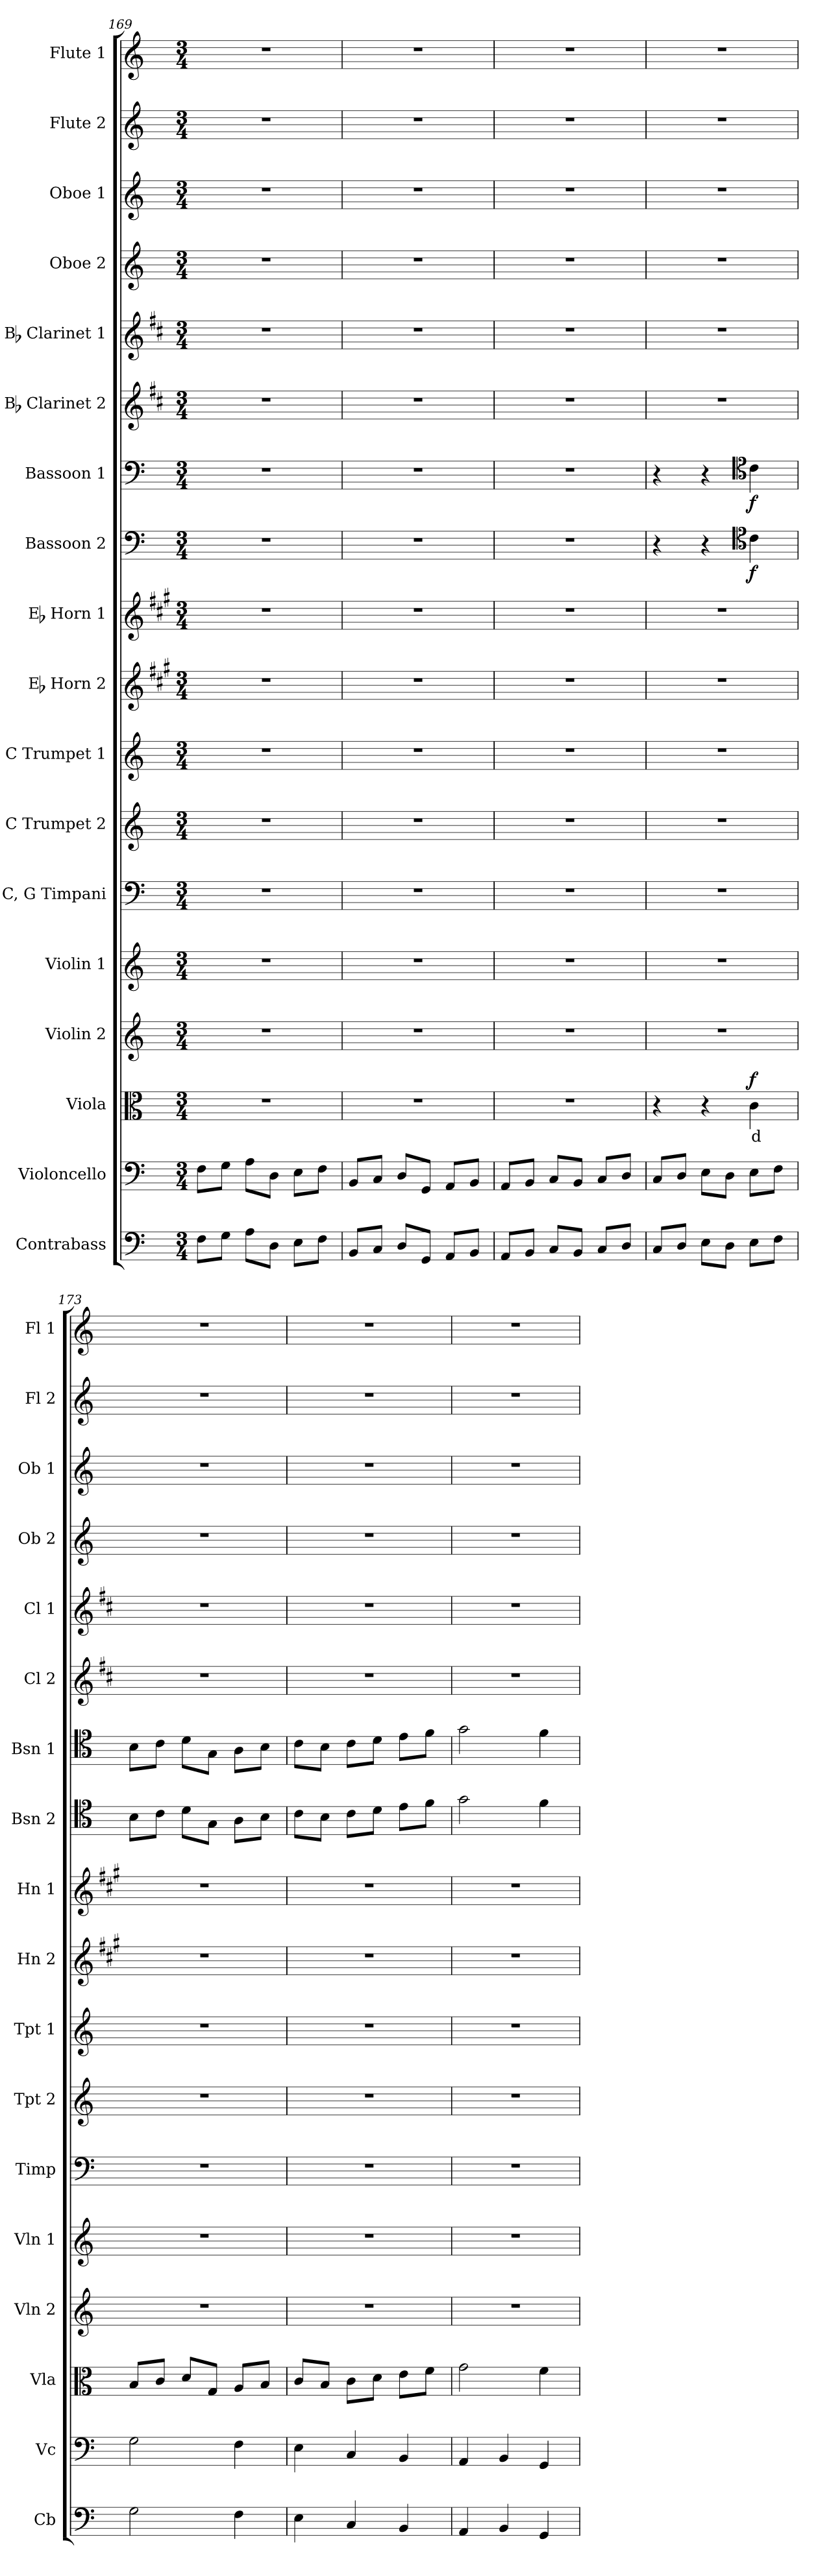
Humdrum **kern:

**kern	**kern	**kern	**text	**dynam	**kern	**kern	**kern	**kern	**kern	**kern	**kern	**kern	**dynam	**kern	**dynam	**kern	**kern	**kern	**kern	**kern	**kern
*part18	*part17	*part16	*part16	*part16	*part15	*part14	*part13	*part12	*part11	*part10	*part9	*part8	*part8	*part7	*part7	*part6	*part5	*part4	*part3	*part2	*part1
*staff18	*staff17	*staff16	*staff16	*staff16	*staff15	*staff14	*staff13	*staff12	*staff11	*staff10	*staff9	*staff8	*staff8	*staff7	*staff7	*staff6	*staff5	*staff4	*staff3	*staff2	*staff1
*I"Contrabass	*I"Violoncello	*I"Viola	*	*	*I"Violin 2	*I"Violin 1	*I"C, G Timpani	*I"C Trumpet 2	*I"C Trumpet 1	*I"Eb Horn 2	*I"Eb Horn 1	*I"Bassoon 2	*	*I"Bassoon 1	*	*I"Bb Clarinet 2	*I"Bb Clarinet 1	*I"Oboe 2	*I"Oboe 1	*I"Flute 2	*I"Flute 1
*I'Cb	*I'Vc	*I'Vla	*	*	*I'Vln 2	*I'Vln 1	*I'Timp	*I'Tpt 2	*I'Tpt 1	*I'Hn 2	*I'Hn 1	*I'Bsn 2	*	*I'Bsn 1	*	*I'Cl 2	*I'Cl 1	*I'Ob 2	*I'Ob 1	*I'Fl 2	*I'Fl 1
*clefF4	*clefF4	*clefC3	*	*	*clefG2	*clefG2	*clefF4	*clefG2	*clefG2	*clefG2	*clefG2	*clefF4	*	*clefF4	*	*clefG2	*clefG2	*clefG2	*clefG2	*clefG2	*clefG2
*ITrd7c12	*	*	*	*	*	*	*	*	*	*ITrd5c9	*ITrd5c9	*	*	*	*	*ITrd1c2	*ITrd1c2	*	*	*	*
*k[]	*k[]	*k[]	*	*	*k[]	*k[]	*k[]	*k[]	*k[]	*k[]	*k[]	*k[]	*	*k[]	*	*k[]	*k[]	*k[]	*k[]	*k[]	*k[]
*M3/4	*M3/4	*M3/4	*	*	*M3/4	*M3/4	*M3/4	*M3/4	*M3/4	*M3/4	*M3/4	*M3/4	*	*M3/4	*	*M3/4	*M3/4	*M3/4	*M3/4	*M3/4	*M3/4
=169	=169	=169	=169	=169	=169	=169	=169	=169	=169	=169	=169	=169	=169	=169	=169	=169	=169	=169	=169	=169	=169
8FF\L	8F\L	2.r	.	.	2.r	2.r	2.r	2.r	2.r	2.r	2.r	2.r	.	2.r	.	2.r	2.r	2.r	2.r	2.r	2.r
8GG\J	8G\J	.	.	.	.	.	.	.	.	.	.	.	.	.	.	.	.	.	.	.	.
8AA\L	8A\L	.	.	.	.	.	.	.	.	.	.	.	.	.	.	.	.	.	.	.	.
8DD\J	8D\J	.	.	.	.	.	.	.	.	.	.	.	.	.	.	.	.	.	.	.	.
8EE\L	8E\L	.	.	.	.	.	.	.	.	.	.	.	.	.	.	.	.	.	.	.	.
8FF\J	8F\J	.	.	.	.	.	.	.	.	.	.	.	.	.	.	.	.	.	.	.	.
=170	=170	=170	=170	=170	=170	=170	=170	=170	=170	=170	=170	=170	=170	=170	=170	=170	=170	=170	=170	=170	=170
8BBB/L	8BB/L	2.r	.	.	2.r	2.r	2.r	2.r	2.r	2.r	2.r	2.r	.	2.r	.	2.r	2.r	2.r	2.r	2.r	2.r
8CC/J	8C/J	.	.	.	.	.	.	.	.	.	.	.	.	.	.	.	.	.	.	.	.
8DD/L	8D/L	.	.	.	.	.	.	.	.	.	.	.	.	.	.	.	.	.	.	.	.
8GGG/J	8GG/J	.	.	.	.	.	.	.	.	.	.	.	.	.	.	.	.	.	.	.	.
8AAA/L	8AA/L	.	.	.	.	.	.	.	.	.	.	.	.	.	.	.	.	.	.	.	.
8BBB/J	8BB/J	.	.	.	.	.	.	.	.	.	.	.	.	.	.	.	.	.	.	.	.
=171	=171	=171	=171	=171	=171	=171	=171	=171	=171	=171	=171	=171	=171	=171	=171	=171	=171	=171	=171	=171	=171
8AAA/L	8AA/L	2.r	.	.	2.r	2.r	2.r	2.r	2.r	2.r	2.r	2.r	.	2.r	.	2.r	2.r	2.r	2.r	2.r	2.r
8BBB/J	8BB/J	.	.	.	.	.	.	.	.	.	.	.	.	.	.	.	.	.	.	.	.
8CC/L	8C/L	.	.	.	.	.	.	.	.	.	.	.	.	.	.	.	.	.	.	.	.
8BBB/J	8BB/J	.	.	.	.	.	.	.	.	.	.	.	.	.	.	.	.	.	.	.	.
8CC/L	8C/L	.	.	.	.	.	.	.	.	.	.	.	.	.	.	.	.	.	.	.	.
8DD/J	8D/J	.	.	.	.	.	.	.	.	.	.	.	.	.	.	.	.	.	.	.	.
=172	=172	=172	=172	=172	=172	=172	=172	=172	=172	=172	=172	=172	=172	=172	=172	=172	=172	=172	=172	=172	=172
8CC/L	8C/L	4r	.	.	2.r	2.r	2.r	2.r	2.r	2.r	2.r	4r	.	4r	.	2.r	2.r	2.r	2.r	2.r	2.r
8DD/J	8D/J	.	.	.	.	.	.	.	.	.	.	.	.	.	.	.	.	.	.	.	.
8EE\L	8E\L	4r	.	.	.	.	.	.	.	.	.	4r	.	4r	.	.	.	.	.	.	.
8DD\J	8D\J	.	.	.	.	.	.	.	.	.	.	.	.	.	.	.	.	.	.	.	.
*	*	*	*	*	*	*	*	*	*	*	*	*clefC4	*	*clefC4	*	*	*	*	*	*	*
!	!	!	!LO:LY:b:color=#FF0000	!LO:DY:b	!	!	!	!	!	!	!	!	!LO:DY:b	!	!LO:DY:b	!	!	!	!	!	!
8EE\L	8E\L	4c\	d	f	.	.	.	.	.	.	.	4c\	f	4c\	f	.	.	.	.	.	.
8FF\J	8F\J	.	.	.	.	.	.	.	.	.	.	.	.	.	.	.	.	.	.	.	.
!!LO:PB:g=z
=173	=173	=173	=173	=173	=173	=173	=173	=173	=173	=173	=173	=173	=173	=173	=173	=173	=173	=173	=173	=173	=173
2GG\	2G\	8B/L	.	.	2.r	2.r	2.r	2.r	2.r	2.r	2.r	8B\L	.	8B\L	.	2.r	2.r	2.r	2.r	2.r	2.r
.	.	8c/J	.	.	.	.	.	.	.	.	.	8c\J	.	8c\J	.	.	.	.	.	.	.
.	.	8d/L	.	.	.	.	.	.	.	.	.	8d\L	.	8d\L	.	.	.	.	.	.	.
.	.	8G/J	.	.	.	.	.	.	.	.	.	8G\J	.	8G\J	.	.	.	.	.	.	.
4FF\	4F\	8A/L	.	.	.	.	.	.	.	.	.	8A\L	.	8A\L	.	.	.	.	.	.	.
.	.	8B/J	.	.	.	.	.	.	.	.	.	8B\J	.	8B\J	.	.	.	.	.	.	.
=174	=174	=174	=174	=174	=174	=174	=174	=174	=174	=174	=174	=174	=174	=174	=174	=174	=174	=174	=174	=174	=174
4EE\	4E\	8c/L	.	.	2.r	2.r	2.r	2.r	2.r	2.r	2.r	8c\L	.	8c\L	.	2.r	2.r	2.r	2.r	2.r	2.r
.	.	8B/J	.	.	.	.	.	.	.	.	.	8B\J	.	8B\J	.	.	.	.	.	.	.
4CC/	4C/	8c\L	.	.	.	.	.	.	.	.	.	8c\L	.	8c\L	.	.	.	.	.	.	.
.	.	8d\J	.	.	.	.	.	.	.	.	.	8d\J	.	8d\J	.	.	.	.	.	.	.
4BBB/	4BB/	8e\L	.	.	.	.	.	.	.	.	.	8e\L	.	8e\L	.	.	.	.	.	.	.
.	.	8f\J	.	.	.	.	.	.	.	.	.	8f\J	.	8f\J	.	.	.	.	.	.	.
=175	=175	=175	=175	=175	=175	=175	=175	=175	=175	=175	=175	=175	=175	=175	=175	=175	=175	=175	=175	=175	=175
4AAA/	4AA/	2g\	.	.	2.r	2.r	2.r	2.r	2.r	2.r	2.r	2g\	.	2g\	.	2.r	2.r	2.r	2.r	2.r	2.r
4BBB/	4BB/	.	.	.	.	.	.	.	.	.	.	.	.	.	.	.	.	.	.	.	.
4GGG/	4GG/	4f\	.	.	.	.	.	.	.	.	.	4f\	.	4f\	.	.	.	.	.	.	.
=	=	=	=	=	=	=	=	=	=	=	=	=	=	=	=	=	=	=	=	=	=
*-	*-	*-	*-	*-	*-	*-	*-	*-	*-	*-	*-	*-	*-	*-	*-	*-	*-	*-	*-	*-	*-
